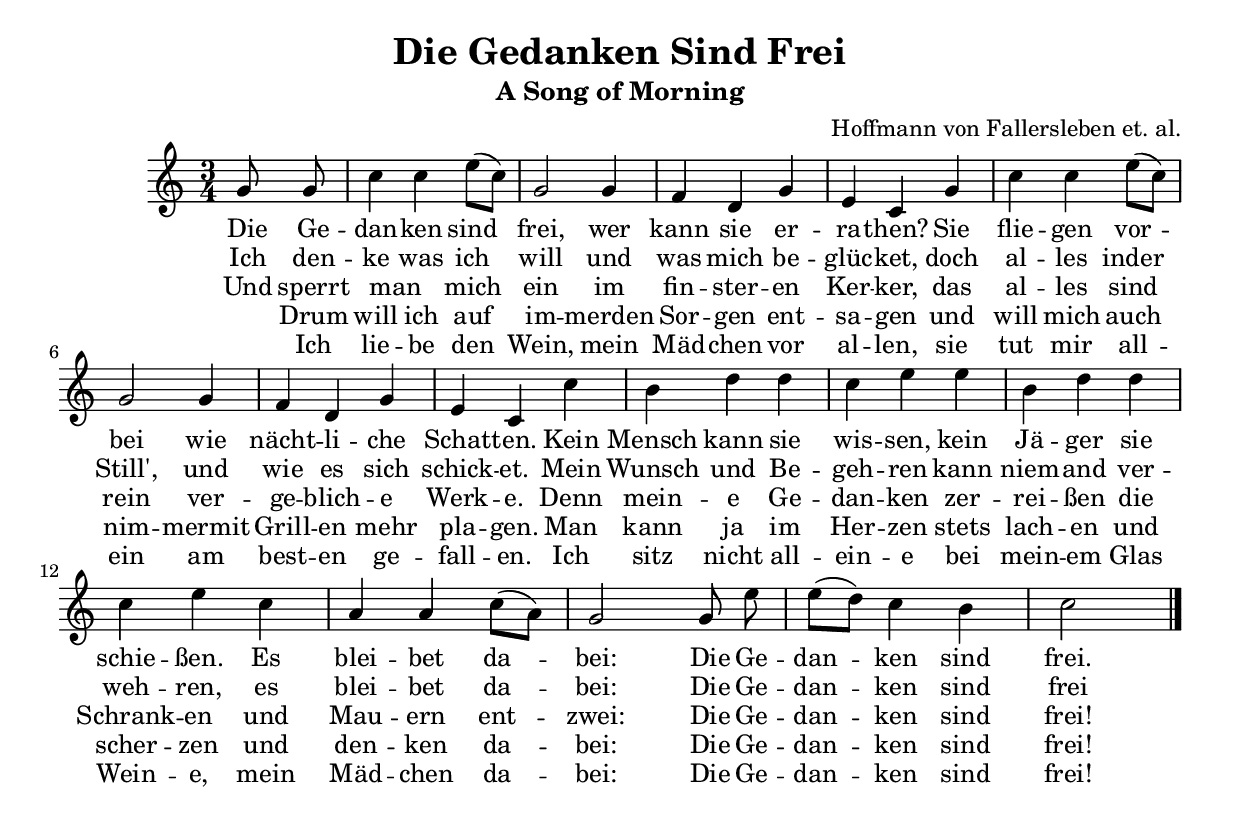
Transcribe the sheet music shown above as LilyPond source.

\version "2.18.2"

\header {
  title = "Die Gedanken Sind Frei"
  subtitle = "A Song of Morning"
  composer = "Hoffmann von Fallersleben et. al."
  arranger = #(if (ly:get-option 'english) "Translated by Daniel Speyer" "")
}

melody = \relative c'' {
  \key c \major \time 3/4 \partial 4 \autoBeamOff
  g8 g | c4 c e8([ c]) | g2 g4 | f d g | e c
  g' | c c e8([ c]) | g2 g4 | f d g | e c
  c' | b d d | c e e | b d d | c e
  c | a a c8([ a]) | g2 g8 e' | e([ d]) c4 b | c2 \bar "|."
}


verse_a = \lyricmode {
  Die Ge -- | dan -- ken sind | frei, wer | kann sie er -- | ra -- then?
  Sie | flie -- gen vor -- | bei wie | nächt -- li -- che | Schat -- ten.
  Kein | Mensch kann sie | wis -- sen, kein | Jä -- ger sie | schie -- ßen.
  Es | blei -- bet da -- | bei: Die Ge -- | dan -- ken sind | frei.
}

verse_b = \lyricmode {
  Ich den -- | ke was ich |  will und | was mich be -- | glüc -- ket,
  doch | al -- les inder | Still',  und |  wie es  sich | schick -- et.
  Mein | Wunsch und  Be -- | geh -- ren kann | niem --  and  ver -- | weh -- ren, 
  es | blei --  bet  da -- | bei: Die Ge -- | dan -- ken sind | frei
}

verse_c = \lyricmode {
  Und sperrt |  man _ mich | ein im | fin -- ster -- en | Ker -- ker,
  das | al -- les sind | rein  ver -- | ge --  blich -- e | Werk -- e.
  Denn | mein -- e Ge -- | dan -- ken zer -- | rei -- ßen die | Schrank -- en
  und |  Mau -- ern ent -- | zwei: Die Ge -- | dan -- ken sind | frei!
}

verse_d = \lyricmode {
  _ Drum | will ich auf | im -- merden |  Sor -- gen ent -- | sa -- gen
  und | will mich auch | nim -- mermit | Grill -- en  mehr | pla --  gen.
  Man | kann ja im | Her -- zen stets | lach -- en und | scher -- zen
  und | den -- ken da -- | bei: Die Ge -- | dan -- ken sind | frei!
}
  
verse_e = \lyricmode {
  _ Ich | lie -- be den | Wein, mein | Mäd -- chen vor |  al -- len,
  sie | tut mir all -- | ein am | best -- en ge -- | fall -- en.
  Ich | sitz nicht all -- | ein -- e bei | mein -- em Glas | Wein -- e,
  mein | Mäd -- chen da -- | bei: Die Ge -- | dan -- ken sind | frei!
}

% lyricnote: English Version

english_a = \lyricmode {
  Oh my think -- ing is free.  No one can it har -- ness. 
  My log -- ic soars high, like ow -- ls in dark -- ness.
  No spy can dis -- play it; no hunt -- er can slay it;
  With Glock nor U -- zi.  Oh, my thoughts they are free!
  
}

english_b = \lyricmode {
  Yes I think as I choose and by my de -- si -- re.
  The world may grow still; my int' -- rest seeks high -- er.
  My val -- ues im -- pli -- cit: no one can in -- hi -- bit.
  As 'twill al -- ways be.  Oh, my thoughts they are free!
}

english_c = \lyricmode {
  Ev -- en if I am cast in -- to deep -- est dung -- eon.
  It will help them naught; no game have they won then.
  If ram -- part and tow -- er face think -- ing's own pow -- er,
  They'll soon cease to be.  Oh, my thoughts they are free!
}

english_d = \lyricmode {
  So I bid a fare -- well to sor -- row for -- ev -- er.
  So pet -- ty mise -- ry will trou -- ble me nev -- er.
  Ro -- man -- ces and deep truths, la -- zy puns and neat proofs.
  Stay al -- ways in me.  Oh, my thoughts they are free!
}
  
  
\score {
  <<
    \new Voice = "voice" {
      \melody
    }
    \new Lyrics \lyricsto "voice" {
      #(if (ly:get-option 'english) #{
        <<
          \new Lyrics \english_a
          \new Lyrics \english_b
          \new Lyrics \english_c
          \new Lyrics \english_d
        >>
      #} #{
        <<
          \new Lyrics \verse_a
          \new Lyrics \verse_b
          \new Lyrics \verse_c
          \new Lyrics \verse_d
          \new Lyrics \verse_e
        >>
      #} )          
    }
  >>
}